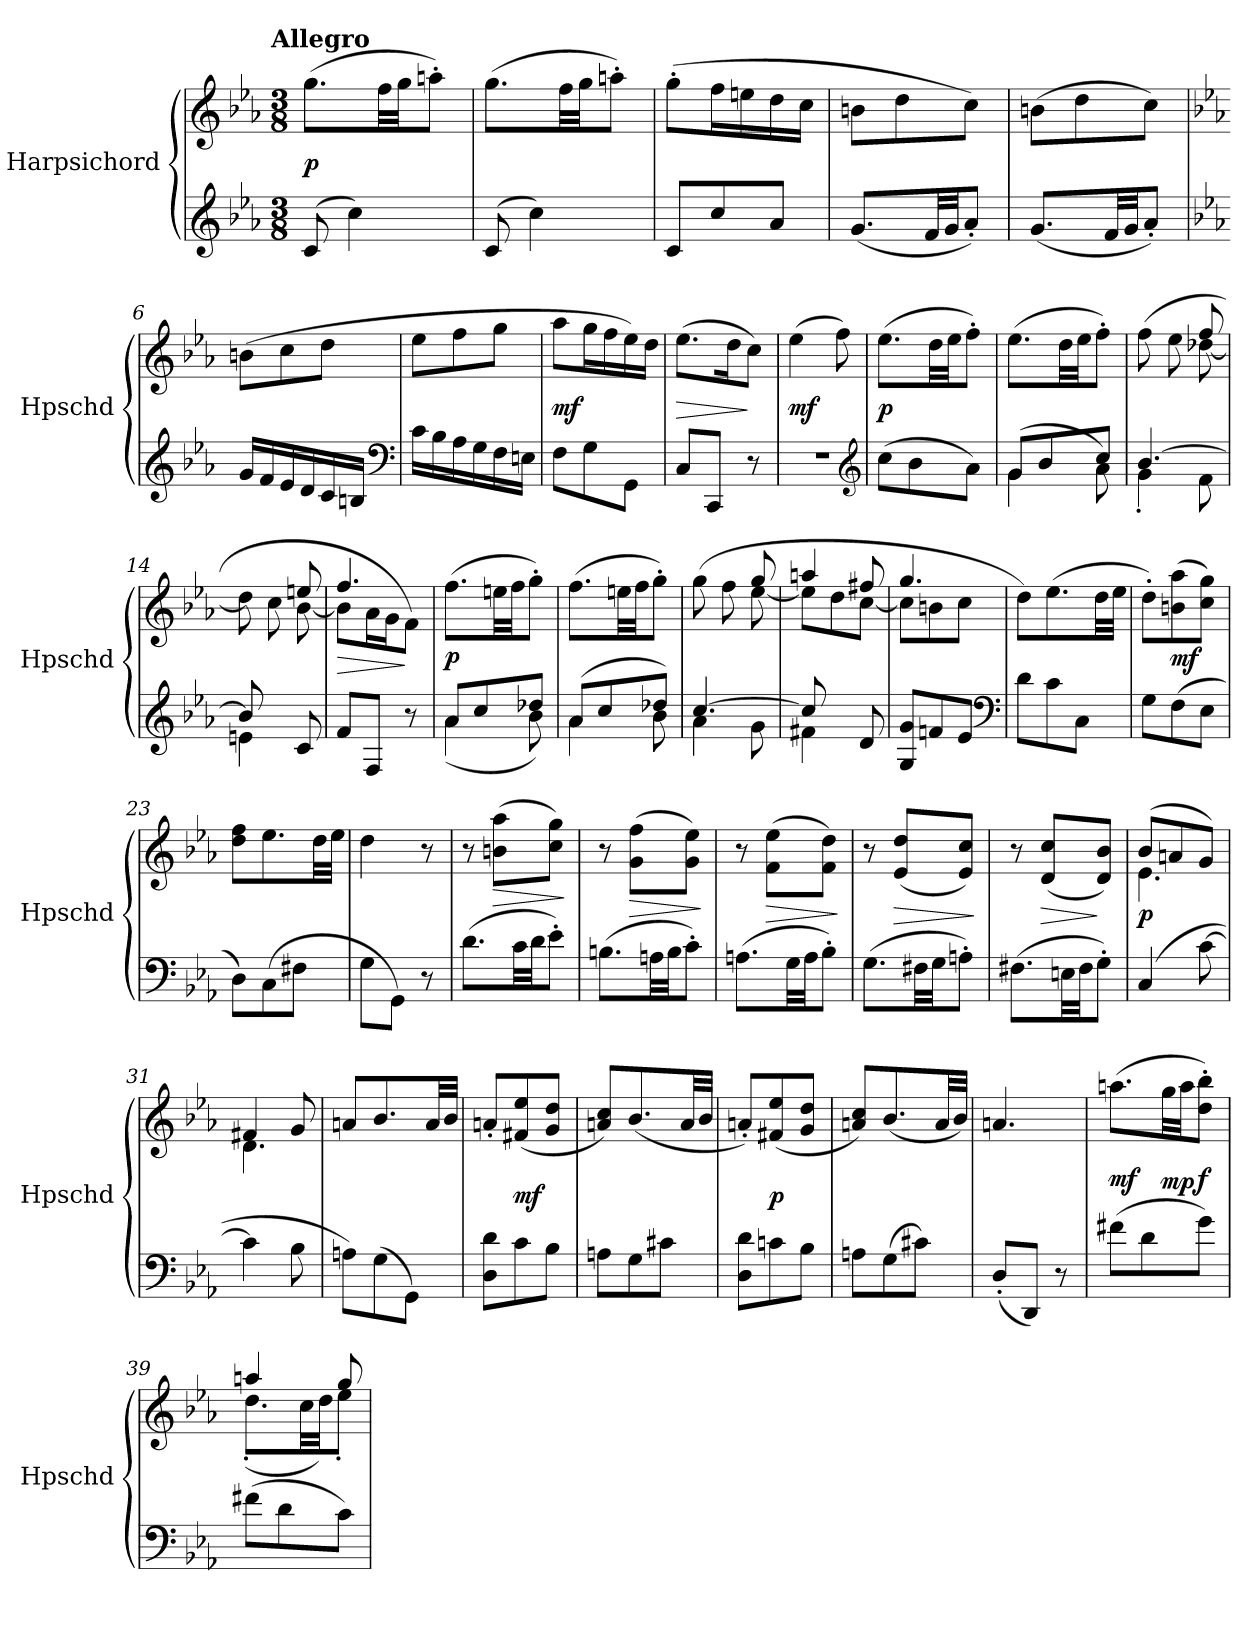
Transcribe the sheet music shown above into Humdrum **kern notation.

**kern	**kern	**dynam
*part1	*part1	*part1
*staff2	*staff1	*staff1/2
*I"Harpsichord	*	*
*I'Hpschd	*	*
*clefG2	*clefG2	*
*k[b-e-a-]	*k[b-e-a-]	*
*c:	*c:	*
!!LO:TX:omd:t=Allegro
*M3/8	*M3/8	*
*MM99	*MM99	*
=1	=1	=1
(8c/	(8.gg\L	p
4cc\)	.	.
.	32ff\LL	.
.	32gg\JJ	.
.	8aan'\J)	.
=2	=2	=2
(8c/	(8.gg\L	.
4cc\)	.	.
.	32ff\LL	.
.	32gg\JJ	.
.	8aan'\J)	.
=3	=3	=3
8c/L	(8gg'\L	.
8cc/	16ff\L	.
.	16een\	.
8a-/J	16dd\	.
.	16cc\JJ	.
=4	=4	=4
(8.g/L	8bn\L	.
.	8dd\	.
32f/LL	.	.
32g/JJ	.	.
8a-'/J)	8cc\J)	.
=5	=5	=5
(8.g/L	(8bn\L	.
.	8dd\	.
32f/LL	.	.
32g/JJ	.	.
8a-'/J)	8cc\J)	.
=6	=6	=6
*k[b-e-a-]	*k[b-e-a-]	*
16g/LL	(8bn\L	.
16f/	.	.
16e-/	8cc\	.
16d/	.	.
16c/	8dd\J	.
16Bn/JJ	.	.
*clefF4	*	*
=7	=7	=7
16c\LL	8ee-\L	.
16B-\	.	.
16A-\	8ff\	.
16G\	.	.
16F\	8gg\J	.
16En\JJ	.	.
=8	=8	=8
8F\L	8aa-\L	mf
8G\	16gg\L	.
.	16ff\	.
8GG\J	16ee-\)	.
.	16dd\JJ	.
=9	=9	=9
8C/L	(8.ee-\L	>
8CC/J	.	.
.	16dd\K	.
8r	8cc\J)	]
=10	=10	=10
4.r	(4ee-\	mf
.	8ff\)	.
*clefG2	*	*
=11	=11	=11
(8cc\L	(8.ee-\L	p
8b-\	.	.
.	32dd\LL	.
.	32ee-\JJ	.
8a-\J)	8ff'\J)	.
=12	=12	=12
*^	*	*
(8g/L	4g\	(8.ee-\L	.
8b-/	.	.	.
.	.	32dd\LL	.
.	.	32ee-\JJ	.
8cc/J	8a-\)	8ff'\J)	.
=13	=13	=13	=13
*	*	*^	*
[4.b-/	4g'\	(8ff\	4ryy	.
.	.	8ee-\	.	.
.	8f\	8ff/	[8dd-X\	.
=14	=14	=14	=14	=14
8b-/]	4en\	8dd-\]	4ryy	.
4ryy	.	8cc\	.	.
.	8c/	8een/	[8b-\	.
*v	*v	*	*	*
=15	=15	=15	=15
8f/L	4.ff/	8b-\L]	>
8F/J	.	16a-\L	.
.	.	16g\J	.
8r	.	8f\J)	]
*	*v	*v	*
=16	=16	=16
*^	*	*
8a-/L	(4a-\	(8.ff\L	p
8cc/	.	.	.
.	.	32een\LL	.
.	.	32ff\JJ	.
8dd-X/J)	8b-\	8gg'\J)	.
=17	=17	=17	=17
(8a-/L	4a-\	(8.ff\L	.
8cc/	.	.	.
.	.	32een\LL	.
.	.	32ff\JJ	.
8dd-X/J)	8b-\	8gg'\J)	.
=18	=18	=18	=18
*	*	*^	*
[4.cc/	4a-\	(8gg\	4ryy	.
.	.	8ff\	.	.
.	8g\	8gg/	[8ee-\	.
=19	=19	=19	=19	=19
8cc/]	4f#X\	4aan/	8ee-\L]	.
4ryy	.	.	8dd\	.
.	8d/	8ff#X/	[8cc\J	.
*v	*v	*	*	*
=20	=20	=20	=20
8G/ 8g/L	4.gg/	8cc\L]	.
8fn/	.	8bn\	.
8e-/J	.	8cc\J	.
*	*v	*v	*
*clefF4	*	*
=21	=21	=21
8d\L	8dd\L)	.
8c\	(8.ee-\	.
8C\J	.	.
.	32dd\LL	.
.	32ee-\JJJ	.
=22	=22	=22
8G\L	8dd'\L)	.
(8F\	(8bn\ 8aa-\	mf
8E-\J	8cc\ 8gg\J)	.
=23	=23	=23
8D\L)	8dd\ 8ff\L	.
(8C\	8.ee-\	.
8F#X\J	.	.
.	32dd\LL	.
.	32ee-\JJJ	.
=24	=24	=24
8G\L	4dd\	.
8GG\J)	.	.
8r	8r	.
=25	=25	=25
(8.d\L	8r	.
.	(8bn\ 8aa-\L	>
32c\LL	.	.
32d\JJ	.	.
8e-'\J)	8cc\ 8gg\J)	.
.	.	]
=26	=26	=26
(8.Bn\L	8r	.
.	(8g\ 8ff\L	>
32An\LL	.	.
32B\JJ	.	.
8c'\J)	8g\ 8ee-\J)	.
.	.	]
=27	=27	=27
(8.An\L	8r	.
.	(8f\ 8ee-\L	>
32G\LL	.	.
32A\JJ	.	.
8B-'\J)	8f\ 8dd\J)	.
.	.	]
=28	=28	=28
(8.G\L	8r	.
.	(8e-/ 8dd/L	>
32F#X\LL	.	.
32G\JJ	.	.
8An'\J)	8e-/ 8cc/J)	.
.	.	]
=29	=29	=29
(8.F#X\L	8r	.
.	(8d/ 8cc/L	>
32En\LL	.	.
32F#\JJ	.	.
8G'\J)	8d/ 8b-/J)	]
=30	=30	=30
*	*^	*
(4C/	(8b-/L	4.e-\	p
.	8an/	.	.
[8c\	8g/J)	.	.
=31	=31	=31	=31
4c\]	4f#X/	4.d\	.
8B-\	8g/	.	.
*	*v	*v	*
=32	=32	=32
8An\L)	8an/L	.
(8G\	8.b-/	.
8GG\J)	.	.
.	32a/LL	.
.	32b-/JJJ	.
=33	=33	=33
8D\ 8d\L	8an'/L	.
8c\	(8f#X/ 8ee-/	mf
8B-\J	8g/ 8dd/J	.
=34	=34	=34
8An\L	8an/ 8cc/L)	.
8G\	(8.b-/	.
8c#X\J	.	.
.	32a/LL	.
.	32b-/JJJ	.
=35	=35	=35
8D\ 8d\L	8an'/L)	.
8cn\	(8f#X/ 8ee-/	p
8B-\J	8g/ 8dd/J	.
=36	=36	=36
8An\L	8an/ 8cc/L)	.
(8G\	(8.b-/	.
8c#X\J)	.	.
.	32a/LL	.
.	32b-/JJJ)	.
=37	=37	=37
(8D'/L	4.an/	.
8DD/J)	.	.
8r	.	.
=38	=38	=38
(8f#X\L	(8.aan\L	mf
8d\	.	.
.	32gg\LL	mp
.	32aa\JJ	.
8g\J)	8dd'\ 8bb-'\J)	f
=39	=39	=39
*	*^	*
(8f#X\L	4aan/	(8.dd'\L	.
8d\	.	.	.
.	.	32cc\LL	.
.	.	32dd\JJ)	.
8c\J)	8gg/	8ee-'\J	.
*	*v	*v	*
=	=	=
*-	*-	*-
